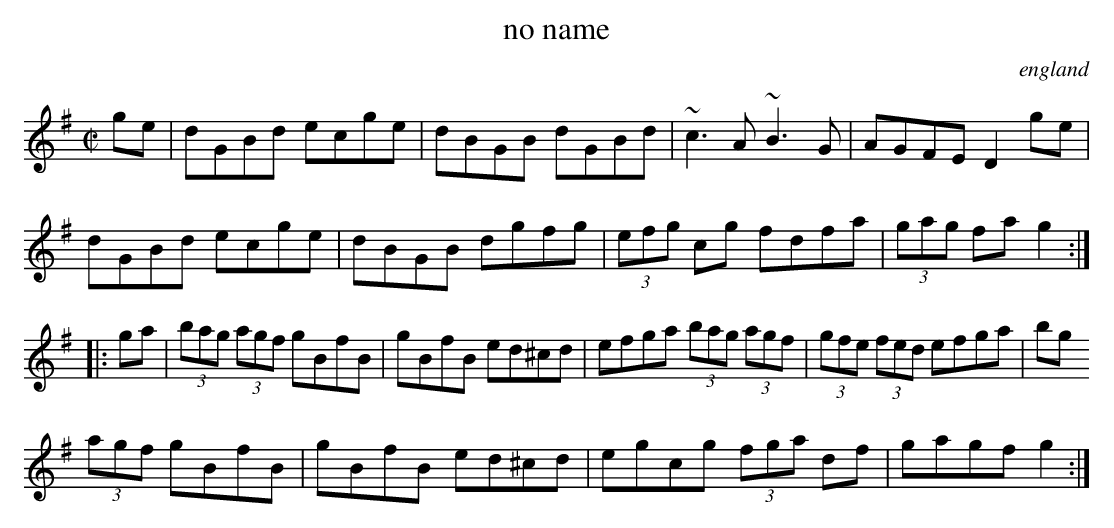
X:1
T:no name
O:england
M:C|
L:1/8
K:G
ge|dGBd ecge|dBGB dGBd|~c3A ~B3G|AGFE D2ge|
dGBd ecge|dBGB dgfg|(3efg cg fdfa|(3gag fa g2:|
|:ga|(3bag (3agf gBfB|gBfB ed^cd|efga (3bag (3agf|(3gfe (3fed efga| bg
(3agf gBfB|gBfB ed^cd|egcg (3fga df|gagf g2:|
